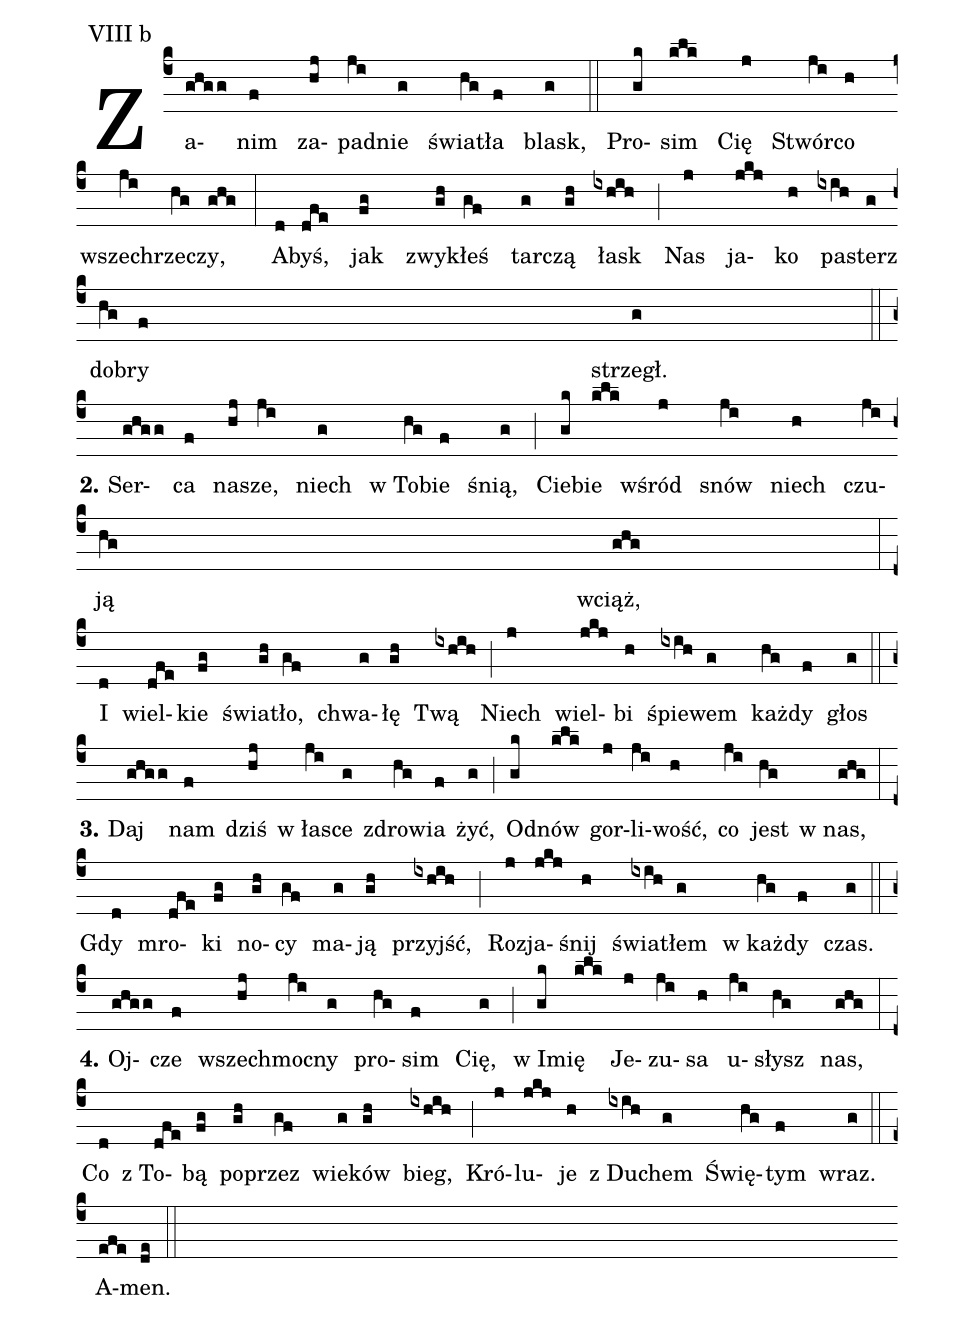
annotation: VIII b;
%%
(c4)Za(ghgg)nim(f) za(hj)pad(ji)nie(g) świa(hg)tła(f) blask,(g) (::)
Pro(gk)sim(klk) Cię(j) Stwór(ji)co(h) (z) wszech(ji)rze(hg)czy,(ghg) (:)
A(d)byś,(dfe) jak(fg) zwy(gh)kłeś(gf) tar(g)czą(gh) łask(ixhih) (;)
Nas(j) ja(jkj)ko(h) pa(ixih)sterz(g) do(hg)bry(f) strzegł.(g) (::) (z)

<b>2. </b>Ser(ghgg)ca(f) na(hj)sze,(ji) niech(g) w To(hg)bie(f) śnią,(g) (;)
Cie(gk)bie(klk) wśród(j) snów(ji) niech(h) czu(ji)ją(hg) wciąż,(ghg) (:) (z)
I(d) wiel(dfe)kie(fg) świa(gh)tło,(gf) chwa(g)łę(gh) Twą(ixhih) (;)
Niech(j) wiel(jkj)bi(h) śpie(ixih)wem(g) każ(hg)dy(f) głos(g) (::) (z)

<b>3. </b>Daj(ghgg) nam(f) dziś(hj) w ła(ji)sce(g) zdro(hg)wia(f) żyć,(g) (;)
Od(gk)nów(klk) gor(j)li(ji)wość,(h) co(ji) jest(hg) w nas,(ghg) (:) (z)
Gdy(d) mro(dfe)ki(fg) no(gh)cy(gf) ma(g)ją(gh) przyjść,(ixhih) (;)
Roz(j)ja(jkj)śnij(h) świa(ixih)tłem(g) w każ(hg)dy(f) czas.(g) (::) (z)

<b>4. </b>Oj(ghgg)cze(f) wszech(hj)moc(ji)ny(g) pro(hg)sim(f) Cię,(g) (;)
w I(gk)mię(klk) Je(j)zu(ji)sa(h) u(ji)słysz(hg) nas,(ghg) (:) (z)
Co(d) z To(dfe)bą(fg) po(gh)przez(gf) wie(g)ków(gh) bieg,(ixhih) (;)
Kró(j)lu(jkj)je(h) z Du(ixih)chem(g) Świę(hg)tym(f) wraz.(g) (::)
(z) A(efe)men.(de) (::) (Z)
